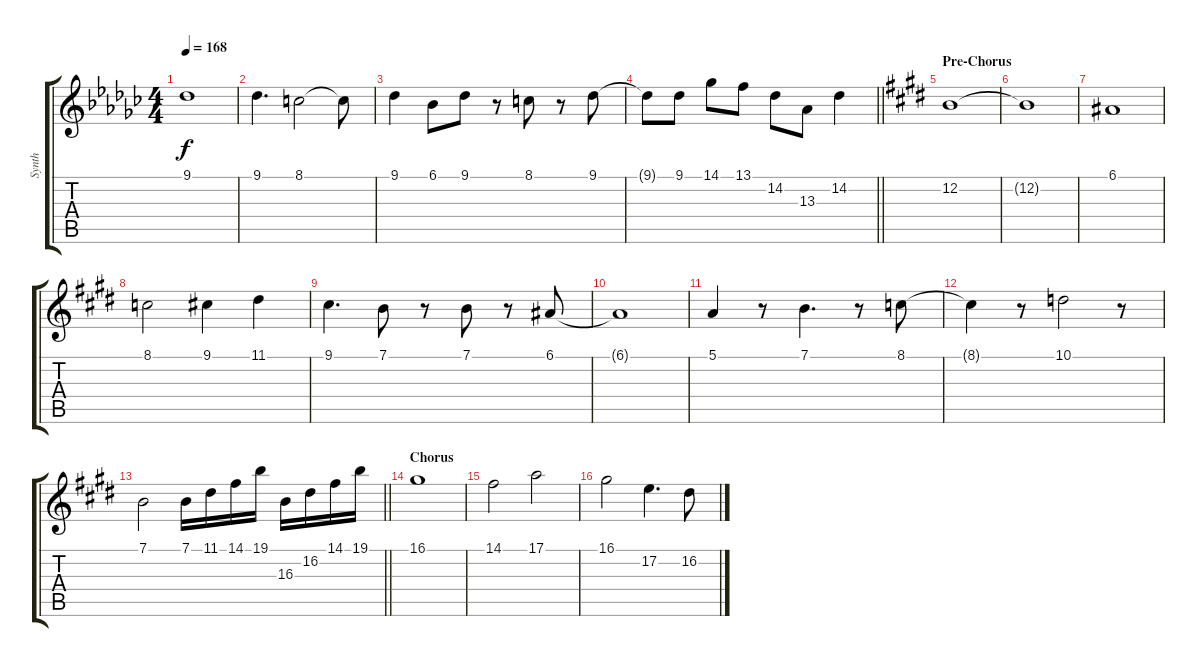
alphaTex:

\track ("Synth" "Synth") {instrument tremolostrings}
\staff {score tabs}
\tuning (E4 B3 G3 D3 A2 E2) {hide}
\ts (4 4)
\tempo 168
\clef g2
\ks gb
9.1.1{dy f} |
9.1.4{d} 8.1.2 8.1{t}.8 |
9.1.4 6.1.8 9.1.8 r.8 8.1.8 r.8 9.1.8 |
\barLineRight lightlight
9.1{t}.8 9.1.8 14.1.8 13.1.8 14.2.8 13.3.8 14.2.4 |
\section ("" "Pre-Chorus")
\ks e
12.2.1 |
12.2{t}.1 |
6.1.1 |
8.1.2 9.1.4 11.1.4 |
9.1.4{d} 7.1.8 r.8 7.1.8 r.8 6.1.8 |
6.1{t}.1 |
5.1.4 r.8 7.1.4{d} r.8 8.1.8 |
8.1{t}.4 r.8 10.1.2 r.8 |
\barLineRight lightlight
7.1.2 7.1.16 11.1.16 14.1.16 19.1.16 16.3.16 16.2.16 14.1.16 19.1.16 |
\section ("" "Chorus")
16.1.1 |
14.1.2 17.1.2 |
16.1.2 17.2.4{d} 16.2.8
